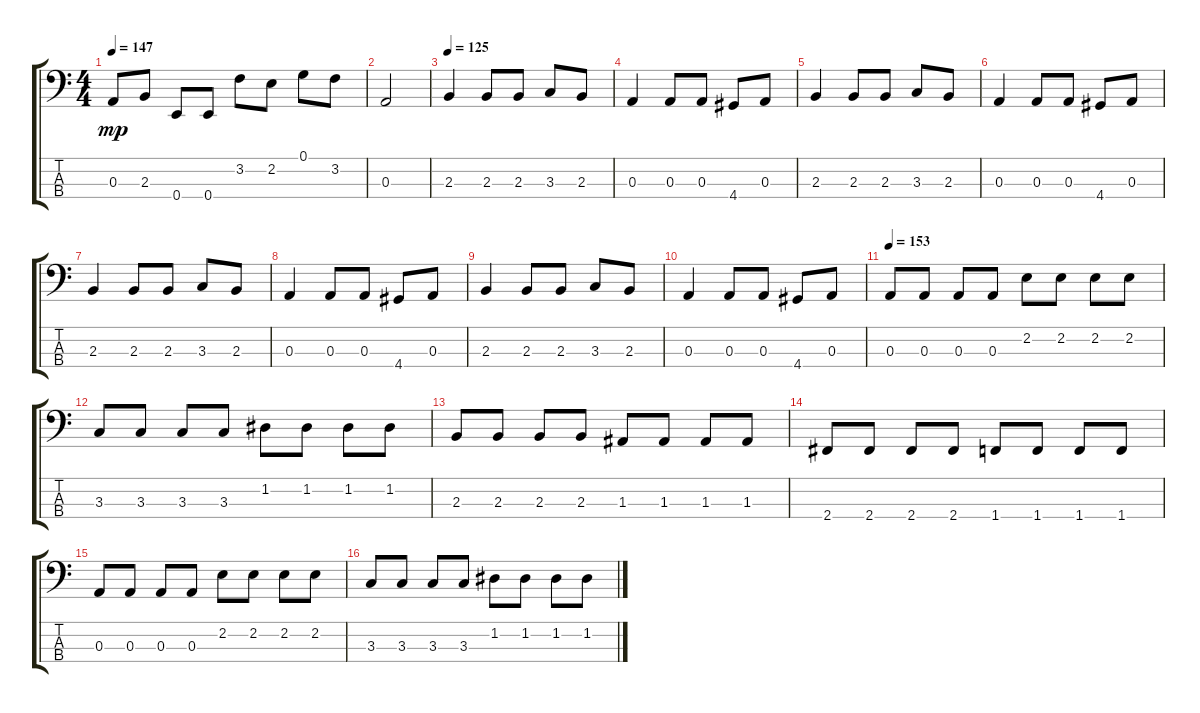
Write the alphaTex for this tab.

\track "" {instrument electricbasspick}
\staff {score tabs}
\tuning (G2 D2 A1 E1) {hide}
\ts (4 4)
\tempo 147
\clef f4
\ks c
0.3.8{dy mp} 2.3.8 0.4.8 0.4.8 3.2.8 2.2.8 0.1.8 3.2.8 |
0.3.2 |
\tempo 125
2.3.4 2.3.8 2.3.8 3.3.8 2.3.8 |
0.3.4 0.3.8 0.3.8 4.4.8 0.3.8 |
2.3.4 2.3.8 2.3.8 3.3.8 2.3.8 |
0.3.4 0.3.8 0.3.8 4.4.8 0.3.8 |
2.3.4 2.3.8 2.3.8 3.3.8 2.3.8 |
0.3.4 0.3.8 0.3.8 4.4.8 0.3.8 |
2.3.4 2.3.8 2.3.8 3.3.8 2.3.8 |
0.3.4 0.3.8 0.3.8 4.4.8 0.3.8 |
\tempo 153
0.3.8 0.3.8 0.3.8 0.3.8 2.2.8 2.2.8 2.2.8 2.2.8 |
3.3.8 3.3.8 3.3.8 3.3.8 1.2.8 1.2.8 1.2.8 1.2.8 |
2.3.8 2.3.8 2.3.8 2.3.8 1.3.8 1.3.8 1.3.8 1.3.8 |
2.4.8 2.4.8 2.4.8 2.4.8 1.4.8 1.4.8 1.4.8 1.4.8 |
0.3.8 0.3.8 0.3.8 0.3.8 2.2.8 2.2.8 2.2.8 2.2.8 |
3.3.8 3.3.8 3.3.8 3.3.8 1.2.8 1.2.8 1.2.8 1.2.8
